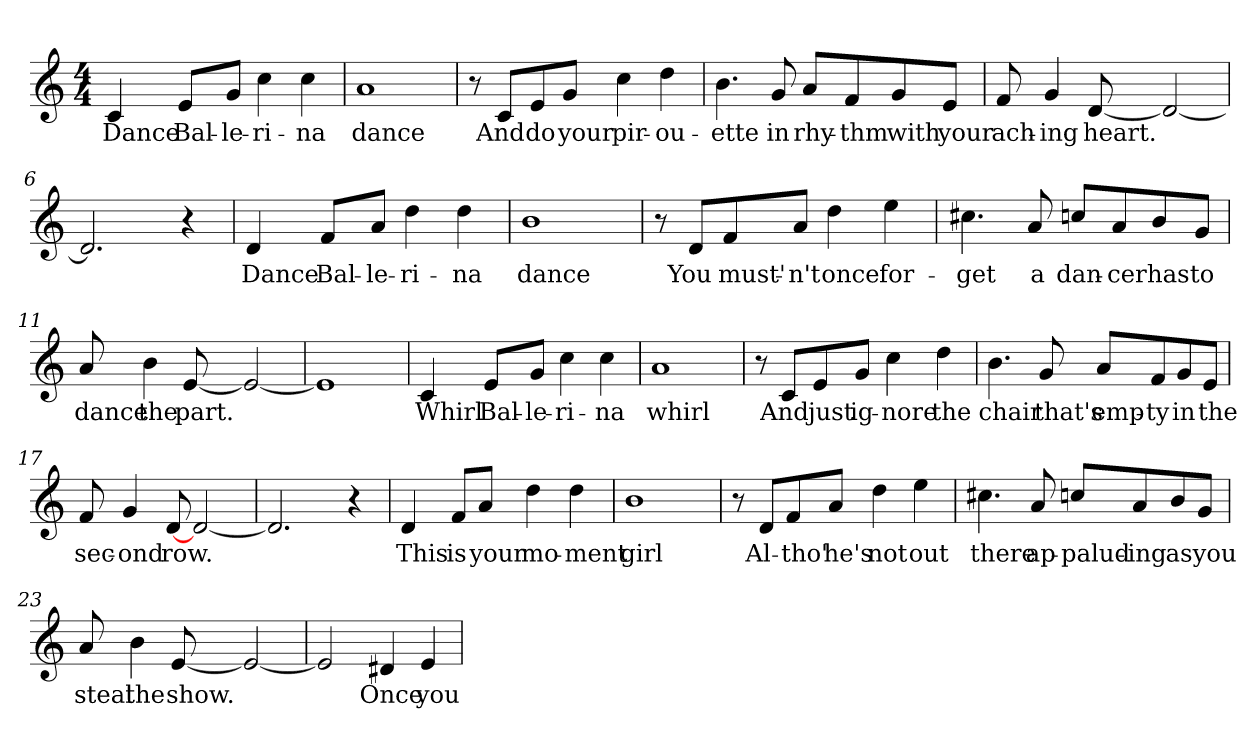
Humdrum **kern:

**kern	**text
*part1	*part1
*staff1	*staff1
*clefG2	*
*k[]	*
*C:	*
*M4/4	*
=1	=1
4c/	Dance
8e/L	Bal-
8g/J	-le-
4cc\	-ri-
4cc\	-na
=2	=2
1a	dance
=3	=3
8r	.
8c/L	And
8e/	do
8g/J	your
4cc\	pir-
4dd\	-ou-
=4	=4
4.b\	-ette
8g/	in
8a/L	rhy-
8f/	-thm
8g/	with
8e/J	your
!!LO:LB:g=z
=5	=5
8f/	ach-
4g/	-ing
[8d/	heart.
2d/_	.
=6	=6
2.d/]	.
4r	.
=7	=7
4d/	Dance
8f/L	Bal-
8a/J	-le-
4dd\	-ri-
4dd\	-na
=8	=8
1b	dance
=9	=9
8r	.
8d/L	You
8f/	must'-
8a/J	-n't
4dd\	once
4ee\	for-
!!LO:LB:g=z
=10	=10
4.cc#X\	-get
8a/	a
8ccn/L	dan-
8a/	-cer
8b/	has
8g/J	to
=11	=11
8a/	dance
4b\	the
[8e/	part.
2e/_	.
=12	=12
1e]	.
=13	=13
4c/	Whirl
8e/L	Bal-
8g/J	-le-
4cc\	-ri-
4cc\	-na
=14	=14
1a	whirl
!!LO:LB:g=z
=15	=15
8r	.
8c/L	And
8e/	just
8g/J	ig-
4cc\	-nore
4dd\	the
=16	=16
4.b\	chair
8g/	that's
8a/L	emp-
8f/	-ty
8g/	in
8e/J	the
=17	=17
8f/	sec-
4g/	-ond
[8d/	row.
[2d/	.
=18	=18
2.d/]	.
4r	.
!!LO:LB:g=z
=19	=19
4d/	This
8f/L	is
8a/J	your
4dd\	mo-
4dd\	-ment
=20	=20
1b	girl
=21	=21
8r	.
8d/L	Al-
8f/	-tho'
8a/J	he's
4dd\	not
4ee\	out
=22	=22
4.cc#X\	there
8a/	ap-
8ccn/L	-palud-
8a/	-ing
8b/	as
8g/J	you
!!LO:LB:g=z
=23	=23
8a/	steal
4b\	the
[8e/	show.
2e/_	.
=24	=24
2e/]	.
4d#X/	Once
4e/	you
=	=
*-	*-
